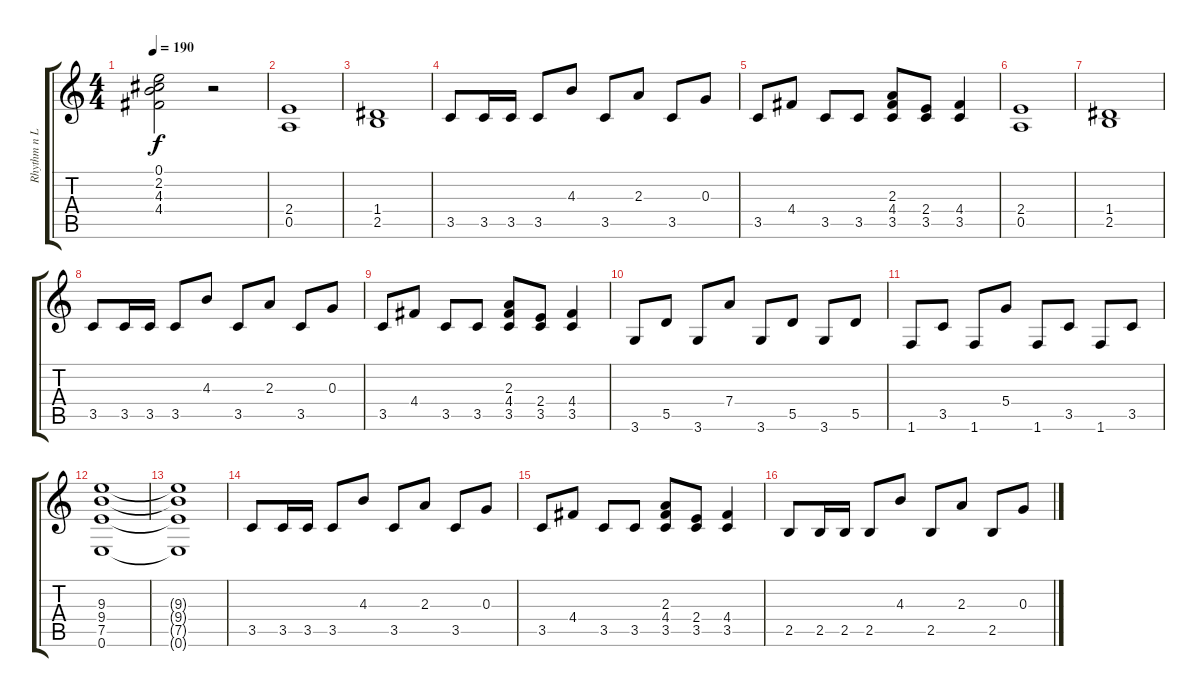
\track ("Rhythm n Lead Guitar" "Rhythm n L") {instrument distortionguitar}
\staff {score tabs}
\tuning (E4 B3 G3 D3 A2 E2) {hide}
\ts (4 4)
\tempo 190
\clef g2
\ks c
(0.1{t} 2.2{t} 4.3{t} 4.4{t}).2{dy f} r.2 |
\section ("" "")
(2.4 0.5).1 |
(1.4 2.5).1 |
3.5.8 3.5.16 3.5.16 3.5.8 4.3.8 3.5.8 2.3.8 3.5.8 0.3.8 |
3.5.8 4.4.8 3.5.8 3.5.8 (2.3 4.4 3.5).8 (2.4 3.5).8 (4.4 3.5).4 |
(2.4 0.5).1 |
(1.4 2.5).1 |
3.5.8 3.5.16 3.5.16 3.5.8 4.3.8 3.5.8 2.3.8 3.5.8 0.3.8 |
3.5.8 4.4.8 3.5.8 3.5.8 (2.3 4.4 3.5).8 (2.4 3.5).8 (4.4 3.5).4 |
3.6.8 5.5.8 3.6.8 7.4.8 3.6.8 5.5.8 3.6.8 5.5.8 |
1.6.8 3.5.8 1.6.8 5.4.8 1.6.8 3.5.8 1.6.8 3.5.8 |
(9.3 9.4 7.5 0.6).1 |
(9.3{t} 9.4{t} 7.5{t} 0.6{t}).1 |
3.5.8 3.5.16 3.5.16 3.5.8 4.3.8 3.5.8 2.3.8 3.5.8 0.3.8 |
3.5.8 4.4.8 3.5.8 3.5.8 (2.3 4.4 3.5).8 (2.4 3.5).8 (4.4 3.5).4 |
2.5.8 2.5.16 2.5.16 2.5.8 4.3.8 2.5.8 2.3.8 2.5.8 0.3.8
